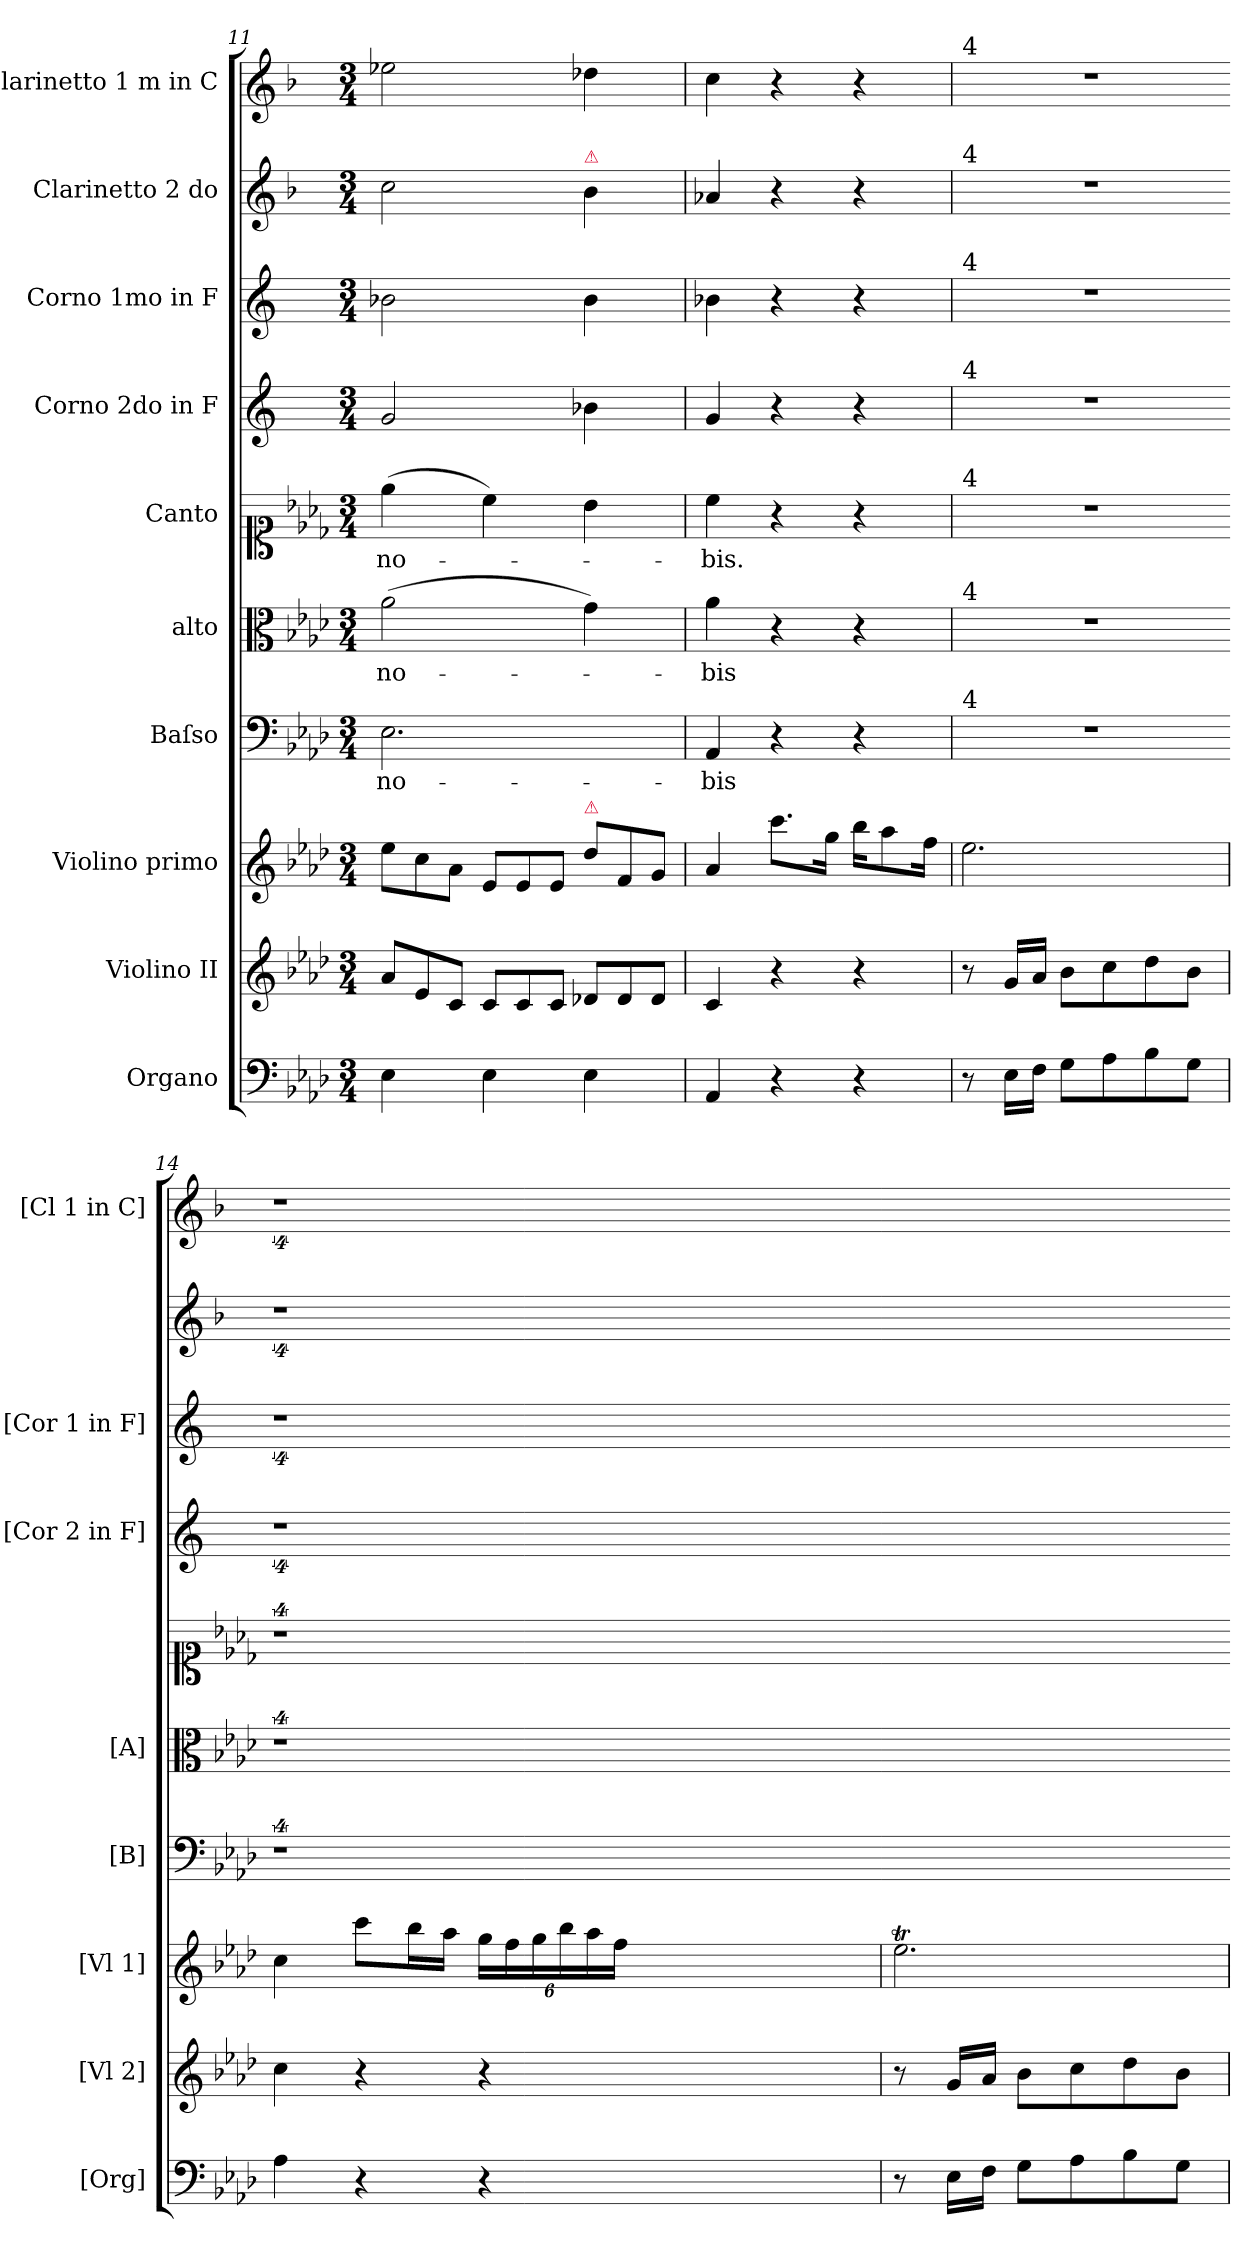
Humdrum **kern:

**kern	**kern	**kern	**kern	**text	**kern	**text	**kern	**text	**kern	**kern	**kern	**kern
*part10	*part9	*part8	*part7	*part7	*part6	*part6	*part5	*part5	*part4	*part3	*part2	*part1
*staff10	*staff9	*staff8	*staff7	*staff7	*staff6	*staff6	*staff5	*staff5	*staff4	*staff3	*staff2	*staff1
*I"Organo	*I"Violino II	*I"Violino primo	*I"Baſso	*	*I"alto	*	*I"Canto	*	*I"Corno 2do in F	*I"Corno 1mo in F	*I"Clarinetto 2 do	*I"Clarinetto 1 m in C
*I'[Org]	*I'[Vl 2]	*I'[Vl 1]	*I'[B]	*	*I'[A]	*	*	*	*I'[Cor 2 in F]	*I'[Cor 1 in F]	*	*I'[Cl 1 in C]
*clefF4	*clefG2	*clefG2	*clefF4	*	*clefC3	*	*clefC1	*	*clefG2	*clefG2	*clefG2	*clefG2
*	*	*	*	*	*	*	*	*	*ITrd4c7	*ITrd4c7	*	*
*k[b-e-a-d-]	*k[b-e-a-d-]	*k[b-e-a-d-]	*k[b-e-a-d-]	*	*k[b-e-a-d-]	*	*k[b-e-a-d-]	*	*k[b-]	*k[b-]	*k[b-]	*k[b-]
*M3/4	*M3/4	*M3/4	*M3/4	*	*M3/4	*	*M3/4	*	*M3/4	*M3/4	*M3/4	*M3/4
*	*Xtuplet	*Xtuplet	*	*	*	*	*	*	*	*	*	*
=11	=11	=11	=11	=11	=11	=11	=11	=11	=11	=11	=11	=11
4E-\	12a-/L	12ee-\L	2.E-\	no-	(2a-\	no-	(4ee-\	no-	2c/	2e-X\	2cc\	2ee-X\
.	12e-/	12cc\	.	.	.	.	.	.	.	.	.	.
.	12c/J	12a-\J	.	.	.	.	.	.	.	.	.	.
4E-\	12c/L	12e-/L	.	.	.	.	4cc\)	.	.	.	.	.
.	12c/	12e-/	.	.	.	.	.	.	.	.	.	.
.	12c/J	12e-/J	.	.	.	.	.	.	.	.	.	.
!	!	!	!	!	!	!	!	!	!	!	!LO:TX:a:color=crimson:t=⚠	!
!	!	!LO:TX:a:color=crimson:t=⚠	!	!	!	!	!	!	!	!	!	!
4E-\	12d-X/L	12dd-\L	.	.	4g\)	.	4b-\	.	4e-X\	4e-\	4b-\	4dd-X\
.	12d-/	12f/	.	.	.	.	.	.	.	.	.	.
.	12d-/J	12g/J	.	.	.	.	.	.	.	.	.	.
=12	=12	=12	=12	=12	=12	=12	=12	=12	=12	=12	=12	=12
4AA-/	4c/	4a-/	4AA-/	-bis	4a-\	-bis	4cc\	-bis.	4c/	4e-X\	4a-X/	4cc\
4r	4r	8.ccc\L	4r	.	4r	.	4r	.	4r	4r	4r	4r
.	.	16gg\Jk	.	.	.	.	.	.	.	.	.	.
4r	4r	16bb-\KL	4r	.	4r	.	4r	.	4r	4r	4r	4r
.	.	8aa-\	.	.	.	.	.	.	.	.	.	.
.	.	16ff\Jk	.	.	.	.	.	.	.	.	.	.
=13	=13	=13	=13	=13	=13	=13	=13	=13	=13	=13	=13	=13
!	!	!	!	!	!	!	!	!	!	!	!	!LO:TX:a:t=4
!	!	!	!	!	!	!	!	!	!	!	!LO:TX:a:t=4	!
!	!	!	!	!	!	!	!	!	!	!LO:TX:a:t=4	!	!
!	!	!	!	!	!	!	!	!	!LO:TX:a:t=4	!	!	!
!	!	!	!	!	!	!	!LO:TX:a:t=4	!	!	!	!	!
!	!	!	!	!	!LO:TX:a:t=4	!	!	!	!	!	!	!
!	!	!	!LO:TX:a:t=4	!	!	!	!	!	!	!	!	!
8r	8r	2.ee-\	2.r	.	2.r	.	2.r	.	2.r	2.r	2.r	2.r
16E-\LL	16g/LL	.	.	.	.	.	.	.	.	.	.	.
16F\JJ	16a-/JJ	.	.	.	.	.	.	.	.	.	.	.
8G\L	8b-\L	.	.	.	.	.	.	.	.	.	.	.
8A-\	8cc\	.	.	.	.	.	.	.	.	.	.	.
8B-\	8dd-\	.	.	.	.	.	.	.	.	.	.	.
8G\J	8b-\J	.	.	.	.	.	.	.	.	.	.	.
=14	=14	=14	=14-	=14-	=14-	=14-	=14-	=14-	=14-	=14-	=14-	=14-
4A-\	4cc\	4cc\	4%9r	.	4%9r	.	4%9r	.	4%9r	4%9r	4%9r	4%9r
4r	4r	8ccc\L	.	.	.	.	.	.	.	.	.	.
.	.	16bb-\L	.	.	.	.	.	.	.	.	.	.
.	.	16aa-\JJ	.	.	.	.	.	.	.	.	.	.
*	*	*tuplet	*	*	*	*	*	*	*	*	*	*
4r	4r	24gg\LL	.	.	.	.	.	.	.	.	.	.
.	.	24ff\	.	.	.	.	.	.	.	.	.	.
.	.	24gg\	.	.	.	.	.	.	.	.	.	.
.	.	24bb-\	.	.	.	.	.	.	.	.	.	.
.	.	24aa-\	.	.	.	.	.	.	.	.	.	.
.	.	24ff\JJ	.	.	.	.	.	.	.	.	.	.
1.ryy	1.ryy	1.ryy	.	.	.	.	.	.	.	.	.	.
=15	=15	=15	=15-	=15-	=15-	=15-	=15-	=15-	=15-	=15-	=15-	=15-
8r	8r	2.ee-T\	2.ryy	.	2.ryy	.	2.ryy	.	2.ryy	2.ryy	2.ryy	2.ryy
16E-\LL	16g/LL	.	.	.	.	.	.	.	.	.	.	.
16F\JJ	16a-/JJ	.	.	.	.	.	.	.	.	.	.	.
8G\L	8b-\L	.	.	.	.	.	.	.	.	.	.	.
8A-\	8cc\	.	.	.	.	.	.	.	.	.	.	.
8B-\	8dd-\	.	.	.	.	.	.	.	.	.	.	.
8G\J	8b-\J	.	.	.	.	.	.	.	.	.	.	.
=	=	=	=-	=-	=-	=-	=-	=-	=-	=-	=-	=-
*-	*-	*-	*-	*-	*-	*-	*-	*-	*-	*-	*-	*-
